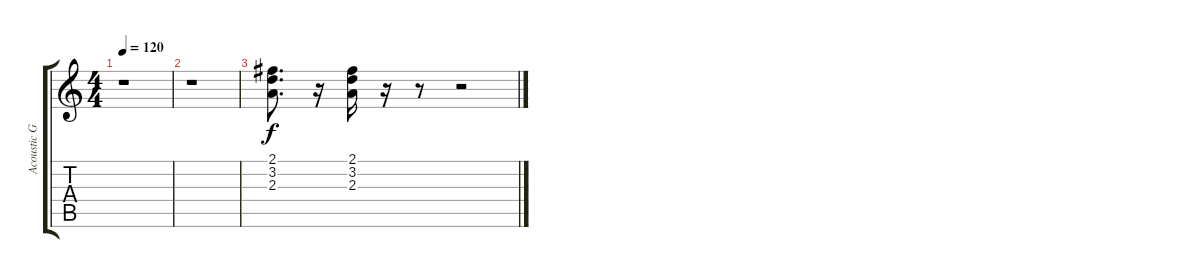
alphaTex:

\track ("Acoustic Guitar (Steel)" "Acoustic G") {instrument acousticguitarsteel}
\staff {score tabs}
\tuning (E4 B3 G3 D3 A2 E2) {hide}
\ts (4 4)
\tempo 120
\clef g2
\ks c
r.1{dy f} |
r.1 |
(2.1 3.2 2.3).8{d} r.16 (2.1 3.2 2.3).16 r.16 r.8 r.2
